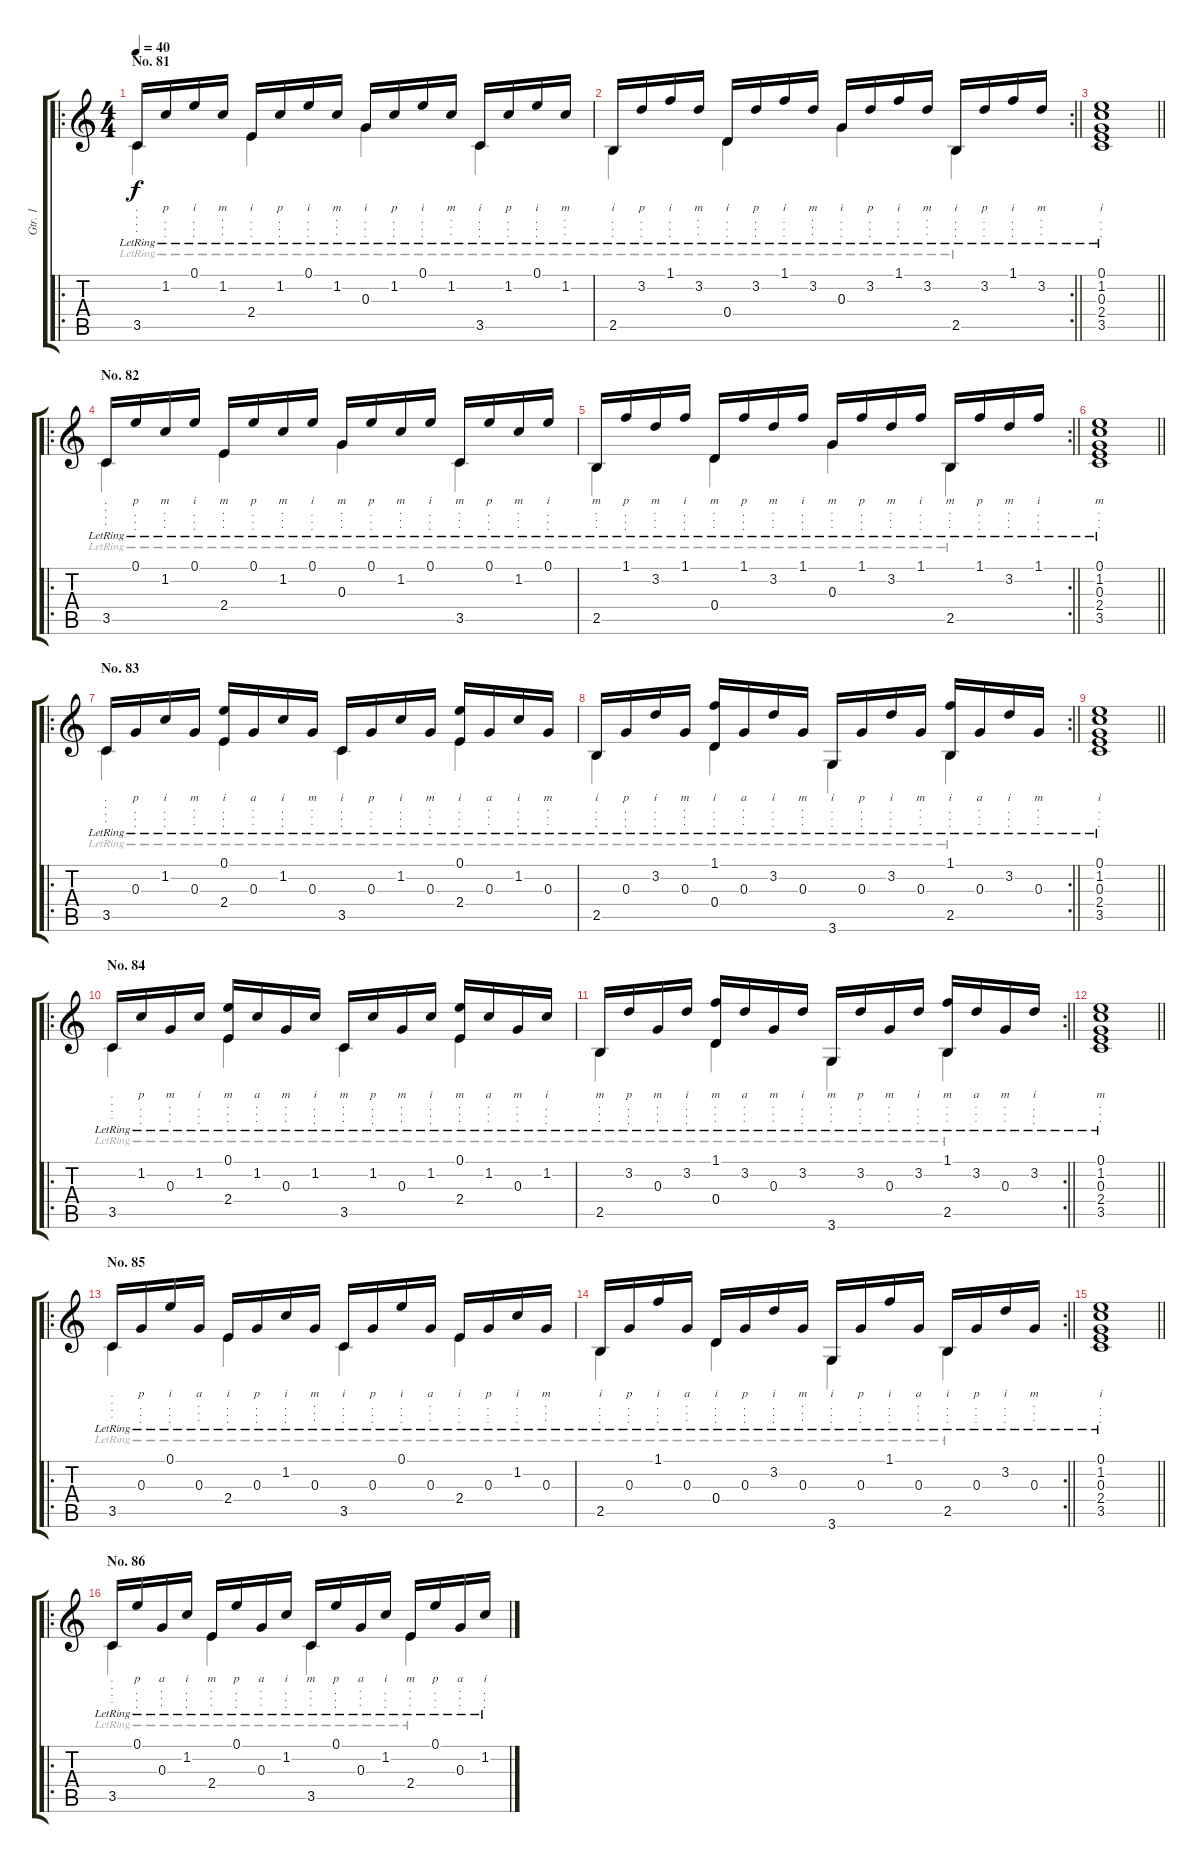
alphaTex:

\track ("Gtr. 1" "Gtr. 1") {instrument acousticguitarnylon}
\staff {score tabs}
\tuning (E4 B3 G3 D3 A2 E2) {hide}
\voice
\ro
\ts (4 4)
\section ("" "No. 81")
\tempo 40
\clef g2
\ks c
3.5{lr}.16{lyrics (0 ".") lyrics (1 ".") lyrics (2 ".") lyrics (3 ".") lyrics (4 "") dy f} 1.2{lr}.16{lyrics (0 "p") lyrics (1 ".") lyrics (2 ".") lyrics (3 ".") lyrics (4 "")} 0.1{lr}.16{lyrics (0 "i") lyrics (1 ".") lyrics (2 ".") lyrics (3 ".") lyrics (4 "")} 1.2{lr}.16{lyrics (0 "m") lyrics (1 ".") lyrics (2 ".") lyrics (3 ".") lyrics (4 "")} 2.4{lr}.16{lyrics (0 "i") lyrics (1 ".") lyrics (2 ".") lyrics (3 ".") lyrics (4 "") beam Up} 1.2{lr}.16{lyrics (0 "p") lyrics (1 ".") lyrics (2 ".") lyrics (3 ".") lyrics (4 "") beam Up} 0.1{lr}.16{lyrics (0 "i") lyrics (1 ".") lyrics (2 ".") lyrics (3 ".") lyrics (4 "") beam Up} 1.2{lr}.16{lyrics (0 "m") lyrics (1 ".") lyrics (2 ".") lyrics (3 ".") lyrics (4 "") beam Up} 0.3{lr}.16{lyrics (0 "i") lyrics (1 ".") lyrics (2 ".") lyrics (3 ".") lyrics (4 "") beam Up} 1.2{lr}.16{lyrics (0 "p") lyrics (1 ".") lyrics (2 ".") lyrics (3 ".") lyrics (4 "") beam Up} 0.1{lr}.16{lyrics (0 "i") lyrics (1 ".") lyrics (2 ".") lyrics (3 ".") lyrics (4 "") beam Up} 1.2{lr}.16{lyrics (0 "m") lyrics (1 ".") lyrics (2 ".") lyrics (3 ".") lyrics (4 "") beam Up} 3.5{lr}.16{lyrics (0 "i") lyrics (1 ".") lyrics (2 ".") lyrics (3 ".") lyrics (4 "")} 1.2{lr}.16{lyrics (0 "p") lyrics (1 ".") lyrics (2 ".") lyrics (3 ".") lyrics (4 "")} 0.1{lr}.16{lyrics (0 "i") lyrics (1 ".") lyrics (2 ".") lyrics (3 ".") lyrics (4 "")} 1.2{lr}.16{lyrics (0 "m") lyrics (1 ".") lyrics (2 ".") lyrics (3 ".") lyrics (4 "")} |
\rc 2
\barLineRight lightlight
2.5{lr}.16{lyrics (0 "i") lyrics (1 ".") lyrics (2 ".") lyrics (3 ".") lyrics (4 "")} 3.2{lr}.16{lyrics (0 "p") lyrics (1 ".") lyrics (2 ".") lyrics (3 ".") lyrics (4 "")} 1.1{lr}.16{lyrics (0 "i") lyrics (1 ".") lyrics (2 ".") lyrics (3 ".") lyrics (4 "")} 3.2{lr}.16{lyrics (0 "m") lyrics (1 ".") lyrics (2 ".") lyrics (3 ".") lyrics (4 "")} 0.4{lr}.16{lyrics (0 "i") lyrics (1 ".") lyrics (2 ".") lyrics (3 ".") lyrics (4 "")} 3.2{lr}.16{lyrics (0 "p") lyrics (1 ".") lyrics (2 ".") lyrics (3 ".") lyrics (4 "")} 1.1{lr}.16{lyrics (0 "i") lyrics (1 ".") lyrics (2 ".") lyrics (3 ".") lyrics (4 "")} 3.2{lr}.16{lyrics (0 "m") lyrics (1 ".") lyrics (2 ".") lyrics (3 ".") lyrics (4 "")} 0.3{lr}.16{lyrics (0 "i") lyrics (1 ".") lyrics (2 ".") lyrics (3 ".") lyrics (4 "")} 3.2{lr}.16{lyrics (0 "p") lyrics (1 ".") lyrics (2 ".") lyrics (3 ".") lyrics (4 "")} 1.1{lr}.16{lyrics (0 "i") lyrics (1 ".") lyrics (2 ".") lyrics (3 ".") lyrics (4 "")} 3.2{lr}.16{lyrics (0 "m") lyrics (1 ".") lyrics (2 ".") lyrics (3 ".") lyrics (4 "")} 2.5{lr}.16{lyrics (0 "i") lyrics (1 ".") lyrics (2 ".") lyrics (3 ".") lyrics (4 "")} 3.2{lr}.16{lyrics (0 "p") lyrics (1 ".") lyrics (2 ".") lyrics (3 ".") lyrics (4 "")} 1.1{lr}.16{lyrics (0 "i") lyrics (1 ".") lyrics (2 ".") lyrics (3 ".") lyrics (4 "")} 3.2{lr}.16{lyrics (0 "m") lyrics (1 ".") lyrics (2 ".") lyrics (3 ".") lyrics (4 "")} |
\barLineRight lightlight
(0.1{lr} 1.2{lr} 0.3{lr} 2.4{lr} 3.5{lr}).1{lyrics (0 "i") lyrics (1 ".") lyrics (2 ".") lyrics (3 ".") lyrics (4 "")} |
\ro
\section ("" "No. 82")
3.5{lr}.16{lyrics (0 ".") lyrics (1 ".") lyrics (2 ".") lyrics (3 ".") lyrics (4 "")} 0.1{lr}.16{lyrics (0 "p") lyrics (1 ".") lyrics (2 ".") lyrics (3 ".") lyrics (4 "")} 1.2{lr}.16{lyrics (0 "m") lyrics (1 ".") lyrics (2 ".") lyrics (3 ".") lyrics (4 "")} 0.1{lr}.16{lyrics (0 "i") lyrics (1 ".") lyrics (2 ".") lyrics (3 ".") lyrics (4 "")} 2.4{lr}.16{lyrics (0 "m") lyrics (1 ".") lyrics (2 ".") lyrics (3 ".") lyrics (4 "")} 0.1{lr}.16{lyrics (0 "p") lyrics (1 ".") lyrics (2 ".") lyrics (3 ".") lyrics (4 "")} 1.2{lr}.16{lyrics (0 "m") lyrics (1 ".") lyrics (2 ".") lyrics (3 ".") lyrics (4 "")} 0.1{lr}.16{lyrics (0 "i") lyrics (1 ".") lyrics (2 ".") lyrics (3 ".") lyrics (4 "")} 0.3{lr}.16{lyrics (0 "m") lyrics (1 ".") lyrics (2 ".") lyrics (3 ".") lyrics (4 "")} 0.1{lr}.16{lyrics (0 "p") lyrics (1 ".") lyrics (2 ".") lyrics (3 ".") lyrics (4 "")} 1.2{lr}.16{lyrics (0 "m") lyrics (1 ".") lyrics (2 ".") lyrics (3 ".") lyrics (4 "")} 0.1{lr}.16{lyrics (0 "i") lyrics (1 ".") lyrics (2 ".") lyrics (3 ".") lyrics (4 "")} 3.5{lr}.16{lyrics (0 "m") lyrics (1 ".") lyrics (2 ".") lyrics (3 ".") lyrics (4 "")} 0.1{lr}.16{lyrics (0 "p") lyrics (1 ".") lyrics (2 ".") lyrics (3 ".") lyrics (4 "")} 1.2{lr}.16{lyrics (0 "m") lyrics (1 ".") lyrics (2 ".") lyrics (3 ".") lyrics (4 "")} 0.1{lr}.16{lyrics (0 "i") lyrics (1 ".") lyrics (2 ".") lyrics (3 ".") lyrics (4 "")} |
\rc 2
\barLineRight lightlight
2.5{lr}.16{lyrics (0 "m") lyrics (1 ".") lyrics (2 ".") lyrics (3 ".") lyrics (4 "")} 1.1{lr}.16{lyrics (0 "p") lyrics (1 ".") lyrics (2 ".") lyrics (3 ".") lyrics (4 "")} 3.2{lr}.16{lyrics (0 "m") lyrics (1 ".") lyrics (2 ".") lyrics (3 ".") lyrics (4 "")} 1.1{lr}.16{lyrics (0 "i") lyrics (1 ".") lyrics (2 ".") lyrics (3 ".") lyrics (4 "")} 0.4{lr}.16{lyrics (0 "m") lyrics (1 ".") lyrics (2 ".") lyrics (3 ".") lyrics (4 "")} 1.1{lr}.16{lyrics (0 "p") lyrics (1 ".") lyrics (2 ".") lyrics (3 ".") lyrics (4 "")} 3.2{lr}.16{lyrics (0 "m") lyrics (1 ".") lyrics (2 ".") lyrics (3 ".") lyrics (4 "")} 1.1{lr}.16{lyrics (0 "i") lyrics (1 ".") lyrics (2 ".") lyrics (3 ".") lyrics (4 "")} 0.3{lr}.16{lyrics (0 "m") lyrics (1 ".") lyrics (2 ".") lyrics (3 ".") lyrics (4 "")} 1.1{lr}.16{lyrics (0 "p") lyrics (1 ".") lyrics (2 ".") lyrics (3 ".") lyrics (4 "")} 3.2{lr}.16{lyrics (0 "m") lyrics (1 ".") lyrics (2 ".") lyrics (3 ".") lyrics (4 "")} 1.1{lr}.16{lyrics (0 "i") lyrics (1 ".") lyrics (2 ".") lyrics (3 ".") lyrics (4 "")} 2.5{lr}.16{lyrics (0 "m") lyrics (1 ".") lyrics (2 ".") lyrics (3 ".") lyrics (4 "")} 1.1{lr}.16{lyrics (0 "p") lyrics (1 ".") lyrics (2 ".") lyrics (3 ".") lyrics (4 "")} 3.2{lr}.16{lyrics (0 "m") lyrics (1 ".") lyrics (2 ".") lyrics (3 ".") lyrics (4 "")} 1.1{lr}.16{lyrics (0 "i") lyrics (1 ".") lyrics (2 ".") lyrics (3 ".") lyrics (4 "")} |
\barLineRight lightlight
(0.1{lr} 1.2{lr} 0.3{lr} 2.4{lr} 3.5{lr}).1{lyrics (0 "m") lyrics (1 ".") lyrics (2 ".") lyrics (3 ".") lyrics (4 "")} |
\ro
\section ("" "No. 83")
3.5{lr}.16{lyrics (0 ".") lyrics (1 ".") lyrics (2 ".") lyrics (3 ".") lyrics (4 "")} 0.3{lr}.16{lyrics (0 "p") lyrics (1 ".") lyrics (2 ".") lyrics (3 ".") lyrics (4 "")} 1.2{lr}.16{lyrics (0 "i") lyrics (1 ".") lyrics (2 ".") lyrics (3 ".") lyrics (4 "")} 0.3{lr}.16{lyrics (0 "m") lyrics (1 ".") lyrics (2 ".") lyrics (3 ".") lyrics (4 "")} (0.1{lr} 2.4{lr}).16{lyrics (0 "i") lyrics (1 ".") lyrics (2 ".") lyrics (3 ".") lyrics (4 "")} 0.3{lr}.16{lyrics (0 "a") lyrics (1 ".") lyrics (2 ".") lyrics (3 ".") lyrics (4 "")} 1.2{lr}.16{lyrics (0 "i") lyrics (1 ".") lyrics (2 ".") lyrics (3 ".") lyrics (4 "")} 0.3{lr}.16{lyrics (0 "m") lyrics (1 ".") lyrics (2 ".") lyrics (3 ".") lyrics (4 "")} 3.5{lr}.16{lyrics (0 "i") lyrics (1 ".") lyrics (2 ".") lyrics (3 ".") lyrics (4 "")} 0.3{lr}.16{lyrics (0 "p") lyrics (1 ".") lyrics (2 ".") lyrics (3 ".") lyrics (4 "")} 1.2{lr}.16{lyrics (0 "i") lyrics (1 ".") lyrics (2 ".") lyrics (3 ".") lyrics (4 "")} 0.3{lr}.16{lyrics (0 "m") lyrics (1 ".") lyrics (2 ".") lyrics (3 ".") lyrics (4 "")} (0.1{lr} 2.4{lr}).16{lyrics (0 "i") lyrics (1 ".") lyrics (2 ".") lyrics (3 ".") lyrics (4 "")} 0.3{lr}.16{lyrics (0 "a") lyrics (1 ".") lyrics (2 ".") lyrics (3 ".") lyrics (4 "")} 1.2{lr}.16{lyrics (0 "i") lyrics (1 ".") lyrics (2 ".") lyrics (3 ".") lyrics (4 "")} 0.3{lr}.16{lyrics (0 "m") lyrics (1 ".") lyrics (2 ".") lyrics (3 ".") lyrics (4 "")} |
\rc 2
\barLineRight lightlight
2.5{lr}.16{lyrics (0 "i") lyrics (1 ".") lyrics (2 ".") lyrics (3 ".") lyrics (4 "")} 0.3{lr}.16{lyrics (0 "p") lyrics (1 ".") lyrics (2 ".") lyrics (3 ".") lyrics (4 "")} 3.2{lr}.16{lyrics (0 "i") lyrics (1 ".") lyrics (2 ".") lyrics (3 ".") lyrics (4 "")} 0.3{lr}.16{lyrics (0 "m") lyrics (1 ".") lyrics (2 ".") lyrics (3 ".") lyrics (4 "")} (1.1{lr} 0.4{lr}).16{lyrics (0 "i") lyrics (1 ".") lyrics (2 ".") lyrics (3 ".") lyrics (4 "")} 0.3{lr}.16{lyrics (0 "a") lyrics (1 ".") lyrics (2 ".") lyrics (3 ".") lyrics (4 "")} 3.2{lr}.16{lyrics (0 "i") lyrics (1 ".") lyrics (2 ".") lyrics (3 ".") lyrics (4 "")} 0.3{lr}.16{lyrics (0 "m") lyrics (1 ".") lyrics (2 ".") lyrics (3 ".") lyrics (4 "")} 3.6{lr}.16{lyrics (0 "i") lyrics (1 ".") lyrics (2 ".") lyrics (3 ".") lyrics (4 "")} 0.3{lr}.16{lyrics (0 "p") lyrics (1 ".") lyrics (2 ".") lyrics (3 ".") lyrics (4 "")} 3.2{lr}.16{lyrics (0 "i") lyrics (1 ".") lyrics (2 ".") lyrics (3 ".") lyrics (4 "")} 0.3{lr}.16{lyrics (0 "m") lyrics (1 ".") lyrics (2 ".") lyrics (3 ".") lyrics (4 "")} (1.1{lr} 2.5{lr}).16{lyrics (0 "i") lyrics (1 ".") lyrics (2 ".") lyrics (3 ".") lyrics (4 "")} 0.3{lr}.16{lyrics (0 "a") lyrics (1 ".") lyrics (2 ".") lyrics (3 ".") lyrics (4 "")} 3.2{lr}.16{lyrics (0 "i") lyrics (1 ".") lyrics (2 ".") lyrics (3 ".") lyrics (4 "")} 0.3{lr}.16{lyrics (0 "m") lyrics (1 ".") lyrics (2 ".") lyrics (3 ".") lyrics (4 "")} |
\barLineRight lightlight
(0.1{lr} 1.2{lr} 0.3{lr} 2.4{lr} 3.5{lr}).1{lyrics (0 "i") lyrics (1 ".") lyrics (2 ".") lyrics (3 ".") lyrics (4 "")} |
\ro
\section ("" "No. 84")
3.5{lr}.16{lyrics (0 ".") lyrics (1 ".") lyrics (2 ".") lyrics (3 ".") lyrics (4 "")} 1.2{lr}.16{lyrics (0 "p") lyrics (1 ".") lyrics (2 ".") lyrics (3 ".") lyrics (4 "")} 0.3{lr}.16{lyrics (0 "m") lyrics (1 ".") lyrics (2 ".") lyrics (3 ".") lyrics (4 "")} 1.2{lr}.16{lyrics (0 "i") lyrics (1 ".") lyrics (2 ".") lyrics (3 ".") lyrics (4 "")} (0.1{lr} 2.4{lr}).16{lyrics (0 "m") lyrics (1 ".") lyrics (2 ".") lyrics (3 ".") lyrics (4 "")} 1.2{lr}.16{lyrics (0 "a") lyrics (1 ".") lyrics (2 ".") lyrics (3 ".") lyrics (4 "")} 0.3{lr}.16{lyrics (0 "m") lyrics (1 ".") lyrics (2 ".") lyrics (3 ".") lyrics (4 "")} 1.2{lr}.16{lyrics (0 "i") lyrics (1 ".") lyrics (2 ".") lyrics (3 ".") lyrics (4 "")} 3.5{lr}.16{lyrics (0 "m") lyrics (1 ".") lyrics (2 ".") lyrics (3 ".") lyrics (4 "")} 1.2{lr}.16{lyrics (0 "p") lyrics (1 ".") lyrics (2 ".") lyrics (3 ".") lyrics (4 "")} 0.3{lr}.16{lyrics (0 "m") lyrics (1 ".") lyrics (2 ".") lyrics (3 ".") lyrics (4 "")} 1.2{lr}.16{lyrics (0 "i") lyrics (1 ".") lyrics (2 ".") lyrics (3 ".") lyrics (4 "")} (0.1{lr} 2.4{lr}).16{lyrics (0 "m") lyrics (1 ".") lyrics (2 ".") lyrics (3 ".") lyrics (4 "")} 1.2{lr}.16{lyrics (0 "a") lyrics (1 ".") lyrics (2 ".") lyrics (3 ".") lyrics (4 "")} 0.3{lr}.16{lyrics (0 "m") lyrics (1 ".") lyrics (2 ".") lyrics (3 ".") lyrics (4 "")} 1.2{lr}.16{lyrics (0 "i") lyrics (1 ".") lyrics (2 ".") lyrics (3 ".") lyrics (4 "")} |
\rc 2
\barLineRight lightlight
2.5{lr}.16{lyrics (0 "m") lyrics (1 ".") lyrics (2 ".") lyrics (3 ".") lyrics (4 "")} 3.2{lr}.16{lyrics (0 "p") lyrics (1 ".") lyrics (2 ".") lyrics (3 ".") lyrics (4 "")} 0.3{lr}.16{lyrics (0 "m") lyrics (1 ".") lyrics (2 ".") lyrics (3 ".") lyrics (4 "")} 3.2{lr}.16{lyrics (0 "i") lyrics (1 ".") lyrics (2 ".") lyrics (3 ".") lyrics (4 "")} (1.1{lr} 0.4{lr}).16{lyrics (0 "m") lyrics (1 ".") lyrics (2 ".") lyrics (3 ".") lyrics (4 "")} 3.2{lr}.16{lyrics (0 "a") lyrics (1 ".") lyrics (2 ".") lyrics (3 ".") lyrics (4 "")} 0.3{lr}.16{lyrics (0 "m") lyrics (1 ".") lyrics (2 ".") lyrics (3 ".") lyrics (4 "")} 3.2{lr}.16{lyrics (0 "i") lyrics (1 ".") lyrics (2 ".") lyrics (3 ".") lyrics (4 "")} 3.6{lr}.16{lyrics (0 "m") lyrics (1 ".") lyrics (2 ".") lyrics (3 ".") lyrics (4 "")} 3.2{lr}.16{lyrics (0 "p") lyrics (1 ".") lyrics (2 ".") lyrics (3 ".") lyrics (4 "")} 0.3{lr}.16{lyrics (0 "m") lyrics (1 ".") lyrics (2 ".") lyrics (3 ".") lyrics (4 "")} 3.2{lr}.16{lyrics (0 "i") lyrics (1 ".") lyrics (2 ".") lyrics (3 ".") lyrics (4 "")} (1.1{lr} 2.5{lr}).16{lyrics (0 "m") lyrics (1 ".") lyrics (2 ".") lyrics (3 ".") lyrics (4 "")} 3.2{lr}.16{lyrics (0 "a") lyrics (1 ".") lyrics (2 ".") lyrics (3 ".") lyrics (4 "")} 0.3{lr}.16{lyrics (0 "m") lyrics (1 ".") lyrics (2 ".") lyrics (3 ".") lyrics (4 "")} 3.2{lr}.16{lyrics (0 "i") lyrics (1 ".") lyrics (2 ".") lyrics (3 ".") lyrics (4 "")} |
\barLineRight lightlight
(0.1{lr} 1.2{lr} 0.3{lr} 2.4{lr} 3.5{lr}).1{lyrics (0 "m") lyrics (1 ".") lyrics (2 ".") lyrics (3 ".") lyrics (4 "")} |
\ro
\section ("" "No. 85")
3.5{lr}.16{lyrics (0 ".") lyrics (1 ".") lyrics (2 ".") lyrics (3 ".") lyrics (4 "")} 0.3{lr}.16{lyrics (0 "p") lyrics (1 ".") lyrics (2 ".") lyrics (3 ".") lyrics (4 "")} 0.1{lr}.16{lyrics (0 "i") lyrics (1 ".") lyrics (2 ".") lyrics (3 ".") lyrics (4 "")} 0.3{lr}.16{lyrics (0 "a") lyrics (1 ".") lyrics (2 ".") lyrics (3 ".") lyrics (4 "")} 2.4{lr}.16{lyrics (0 "i") lyrics (1 ".") lyrics (2 ".") lyrics (3 ".") lyrics (4 "")} 0.3{lr}.16{lyrics (0 "p") lyrics (1 ".") lyrics (2 ".") lyrics (3 ".") lyrics (4 "")} 1.2{lr}.16{lyrics (0 "i") lyrics (1 ".") lyrics (2 ".") lyrics (3 ".") lyrics (4 "")} 0.3{lr}.16{lyrics (0 "m") lyrics (1 ".") lyrics (2 ".") lyrics (3 ".") lyrics (4 "")} 3.5{lr}.16{lyrics (0 "i") lyrics (1 ".") lyrics (2 ".") lyrics (3 ".") lyrics (4 "")} 0.3{lr}.16{lyrics (0 "p") lyrics (1 ".") lyrics (2 ".") lyrics (3 ".") lyrics (4 "")} 0.1{lr}.16{lyrics (0 "i") lyrics (1 ".") lyrics (2 ".") lyrics (3 ".") lyrics (4 "")} 0.3{lr}.16{lyrics (0 "a") lyrics (1 ".") lyrics (2 ".") lyrics (3 ".") lyrics (4 "")} 2.4{lr}.16{lyrics (0 "i") lyrics (1 ".") lyrics (2 ".") lyrics (3 ".") lyrics (4 "")} 0.3{lr}.16{lyrics (0 "p") lyrics (1 ".") lyrics (2 ".") lyrics (3 ".") lyrics (4 "")} 1.2{lr}.16{lyrics (0 "i") lyrics (1 ".") lyrics (2 ".") lyrics (3 ".") lyrics (4 "")} 0.3{lr}.16{lyrics (0 "m") lyrics (1 ".") lyrics (2 ".") lyrics (3 ".") lyrics (4 "")} |
\rc 2
\barLineRight lightlight
2.5{lr}.16{lyrics (0 "i") lyrics (1 ".") lyrics (2 ".") lyrics (3 ".") lyrics (4 "")} 0.3{lr}.16{lyrics (0 "p") lyrics (1 ".") lyrics (2 ".") lyrics (3 ".") lyrics (4 "")} 1.1{lr}.16{lyrics (0 "i") lyrics (1 ".") lyrics (2 ".") lyrics (3 ".") lyrics (4 "")} 0.3{lr}.16{lyrics (0 "a") lyrics (1 ".") lyrics (2 ".") lyrics (3 ".") lyrics (4 "")} 0.4{lr}.16{lyrics (0 "i") lyrics (1 ".") lyrics (2 ".") lyrics (3 ".") lyrics (4 "")} 0.3{lr}.16{lyrics (0 "p") lyrics (1 ".") lyrics (2 ".") lyrics (3 ".") lyrics (4 "")} 3.2{lr}.16{lyrics (0 "i") lyrics (1 ".") lyrics (2 ".") lyrics (3 ".") lyrics (4 "")} 0.3{lr}.16{lyrics (0 "m") lyrics (1 ".") lyrics (2 ".") lyrics (3 ".") lyrics (4 "")} 3.6{lr}.16{lyrics (0 "i") lyrics (1 ".") lyrics (2 ".") lyrics (3 ".") lyrics (4 "")} 0.3{lr}.16{lyrics (0 "p") lyrics (1 ".") lyrics (2 ".") lyrics (3 ".") lyrics (4 "")} 1.1{lr}.16{lyrics (0 "i") lyrics (1 ".") lyrics (2 ".") lyrics (3 ".") lyrics (4 "")} 0.3{lr}.16{lyrics (0 "a") lyrics (1 ".") lyrics (2 ".") lyrics (3 ".") lyrics (4 "")} 2.5{lr}.16{lyrics (0 "i") lyrics (1 ".") lyrics (2 ".") lyrics (3 ".") lyrics (4 "")} 0.3{lr}.16{lyrics (0 "p") lyrics (1 ".") lyrics (2 ".") lyrics (3 ".") lyrics (4 "")} 3.2{lr}.16{lyrics (0 "i") lyrics (1 ".") lyrics (2 ".") lyrics (3 ".") lyrics (4 "")} 0.3{lr}.16{lyrics (0 "m") lyrics (1 ".") lyrics (2 ".") lyrics (3 ".") lyrics (4 "")} |
\barLineRight lightlight
(0.1{lr} 1.2{lr} 0.3{lr} 2.4{lr} 3.5{lr}).1{lyrics (0 "i") lyrics (1 ".") lyrics (2 ".") lyrics (3 ".") lyrics (4 "")} |
\ro
\section ("" "No. 86")
3.5{lr}.16{lyrics (0 ".") lyrics (1 ".") lyrics (2 ".") lyrics (3 ".") lyrics (4 "")} 0.1{lr}.16{lyrics (0 "p") lyrics (1 ".") lyrics (2 ".") lyrics (3 ".") lyrics (4 "")} 0.3{lr}.16{lyrics (0 "a") lyrics (1 ".") lyrics (2 ".") lyrics (3 ".") lyrics (4 "")} 1.2{lr}.16{lyrics (0 "i") lyrics (1 ".") lyrics (2 ".") lyrics (3 ".") lyrics (4 "")} 2.4{lr}.16{lyrics (0 "m") lyrics (1 ".") lyrics (2 ".") lyrics (3 ".") lyrics (4 "")} 0.1{lr}.16{lyrics (0 "p") lyrics (1 ".") lyrics (2 ".") lyrics (3 ".") lyrics (4 "")} 0.3{lr}.16{lyrics (0 "a") lyrics (1 ".") lyrics (2 ".") lyrics (3 ".") lyrics (4 "")} 1.2{lr}.16{lyrics (0 "i") lyrics (1 ".") lyrics (2 ".") lyrics (3 ".") lyrics (4 "")} 3.5{lr}.16{lyrics (0 "m") lyrics (1 ".") lyrics (2 ".") lyrics (3 ".") lyrics (4 "")} 0.1{lr}.16{lyrics (0 "p") lyrics (1 ".") lyrics (2 ".") lyrics (3 ".") lyrics (4 "")} 0.3{lr}.16{lyrics (0 "a") lyrics (1 ".") lyrics (2 ".") lyrics (3 ".") lyrics (4 "")} 1.2{lr}.16{lyrics (0 "i") lyrics (1 ".") lyrics (2 ".") lyrics (3 ".") lyrics (4 "")} 2.4{lr}.16{lyrics (0 "m") lyrics (1 ".") lyrics (2 ".") lyrics (3 ".") lyrics (4 "")} 0.1{lr}.16{lyrics (0 "p") lyrics (1 ".") lyrics (2 ".") lyrics (3 ".") lyrics (4 "")} 0.3{lr}.16{lyrics (0 "a") lyrics (1 ".") lyrics (2 ".") lyrics (3 ".") lyrics (4 "")} 1.2{lr}.16{lyrics (0 "i") lyrics (1 ".") lyrics (2 ".") lyrics (3 ".") lyrics (4 "")}
\voice
\clef g2
\ottava regular
\simile none
\ks c
3.5{lr}.4{dy f} 2.4{lr}.4 0.3{lr}.4 3.5{lr}.4 |
\barLineRight lightlight
2.5{lr}.4 0.4{lr}.4 0.3{lr}.4 2.5{lr}.4 |
\barLineRight lightlight
|
3.5{lr}.4 2.4{lr}.4 0.3{lr}.4 3.5{lr}.4 |
\barLineRight lightlight
2.5{lr}.4 0.4{lr}.4 0.3{lr}.4 2.5{lr}.4 |
\barLineRight lightlight
|
3.5{lr}.4 2.4{lr}.4 3.5{lr}.4 2.4{lr}.4 |
\barLineRight lightlight
2.5{lr}.4 0.4{lr}.4 3.6{lr}.4 2.5{lr}.4 |
\barLineRight lightlight
|
3.5{lr}.4 2.4{lr}.4 3.5{lr}.4 2.4{lr}.4 |
\barLineRight lightlight
2.5{lr}.4 0.4{lr}.4 3.6{lr}.4 2.5{lr}.4 |
\barLineRight lightlight
|
3.5{lr}.4 2.4{lr}.4 3.5{lr}.4 2.4{lr}.4 |
\barLineRight lightlight
2.5{lr}.4 0.4{lr}.4 3.6{lr}.4 2.5{lr}.4 |
\barLineRight lightlight
|
3.5{lr}.4 2.4{lr}.4 3.5{lr}.4 2.4{lr}.4
